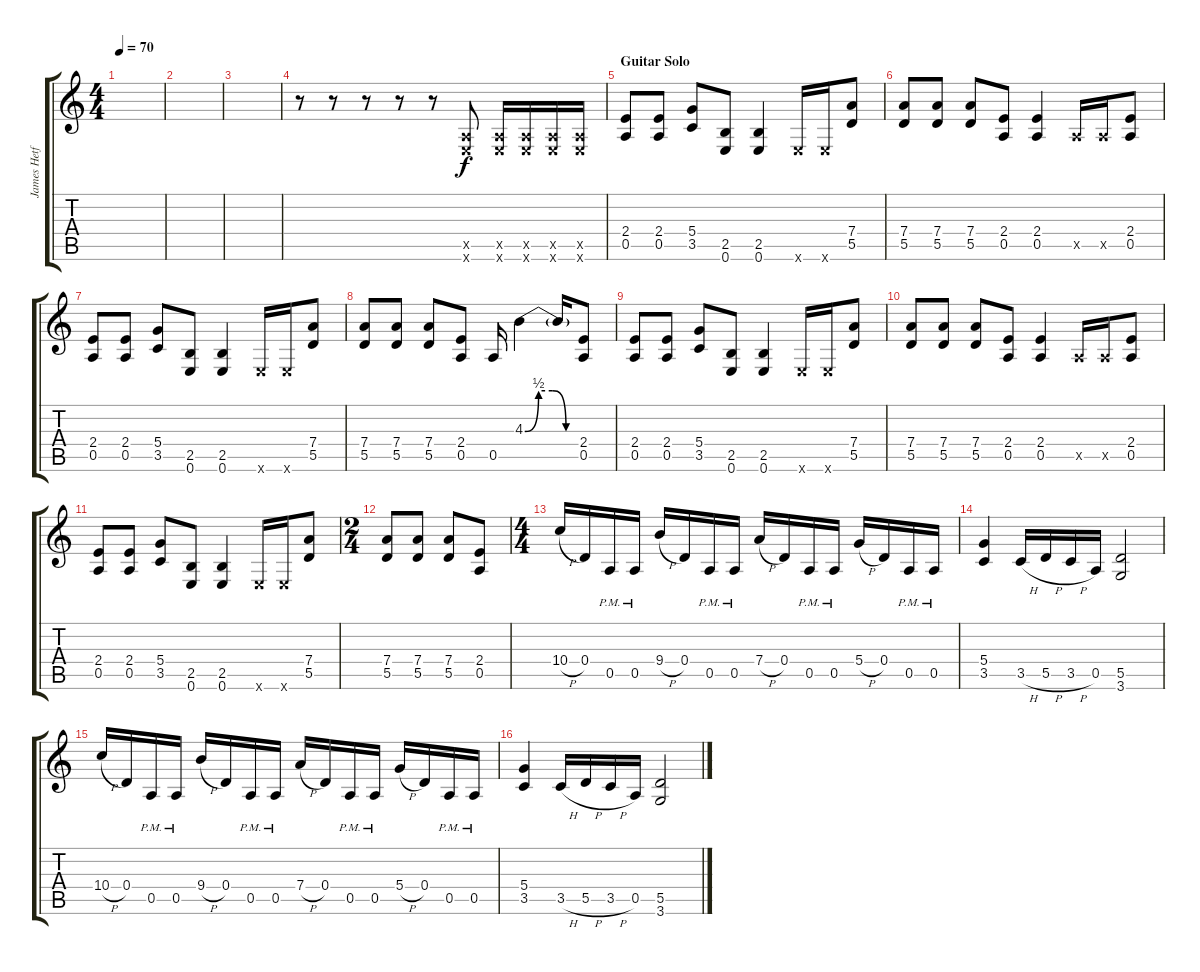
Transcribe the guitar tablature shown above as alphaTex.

\track ("James Hetfield (Rhytm Guitar)" "James Hetf") {instrument distortionguitar}
\staff {score tabs}
\tuning (E4 B3 G3 D3 A2 E2) {hide}
\ts (4 4)
\tempo 70
\clef g2
\ks c
|
|
|
r.8 r.8 r.8 r.8 r.8 (0.5{x} 0.6{x}).8 (0.5{x} 0.6{x}).16 (0.5{x} 0.6{x}).16 (0.5{x} 0.6{x}).16 (0.5{x} 0.6{x}).16 |
\section ("" "Guitar Solo")
(2.4 0.5).8 (2.4 0.5).8 (5.4 3.5).8 (2.5 0.6).8 (2.5 0.6).4 0.6{x}.16 0.6{x}.16 (7.4 5.5).8 |
(7.4 5.5).8 (7.4 5.5).8 (7.4 5.5).8 (2.4 0.5).8 (2.4 0.5).4 0.5{x}.16 0.5{x}.16 (2.4 0.5).8 |
(2.4 0.5).8 (2.4 0.5).8 (5.4 3.5).8 (2.5 0.6).8 (2.5 0.6).4 0.6{x}.16 0.6{x}.16 (7.4 5.5).8 |
(7.4 5.5).8 (7.4 5.5).8 (7.4 5.5).8 (2.4 0.5).8 0.5.16 4.3{be (custom 0 0 15 2 30 2 45 0 60 0)}.4 4.3{t}.16 (2.4 0.5).8 |
(2.4 0.5).8 (2.4 0.5).8 (5.4 3.5).8 (2.5 0.6).8 (2.5 0.6).4 0.6{x}.16 0.6{x}.16 (7.4 5.5).8 |
(7.4 5.5).8 (7.4 5.5).8 (7.4 5.5).8 (2.4 0.5).8 (2.4 0.5).4 0.5{x}.16 0.5{x}.16 (2.4 0.5).8 |
(2.4 0.5).8 (2.4 0.5).8 (5.4 3.5).8 (2.5 0.6).8 (2.5 0.6).4 0.6{x}.16 0.6{x}.16 (7.4 5.5).8 |
\ts (2 4)
(7.4 5.5).8 (7.4 5.5).8 (7.4 5.5).8 (2.4 0.5).8 |
\ts (4 4)
10.4{h}.16 0.4.16 0.5{pm}.16 0.5{pm}.16 9.4{h}.16 0.4.16 0.5{pm}.16 0.5{pm}.16 7.4{h}.16 0.4.16 0.5{pm}.16 0.5{pm}.16 5.4{h}.16 0.4.16 0.5{pm}.16 0.5{pm}.16 |
(5.4 3.5).4 3.5{h}.16 5.5{h}.16 3.5{h}.16 0.5.16 (5.5 3.6).2 |
10.4{h}.16 0.4.16 0.5{pm}.16 0.5{pm}.16 9.4{h}.16 0.4.16 0.5{pm}.16 0.5{pm}.16 7.4{h}.16 0.4.16 0.5{pm}.16 0.5{pm}.16 5.4{h}.16 0.4.16 0.5{pm}.16 0.5{pm}.16 |
(5.4 3.5).4 3.5{h}.16 5.5{h}.16 3.5{h}.16 0.5.16 (5.5 3.6).2
